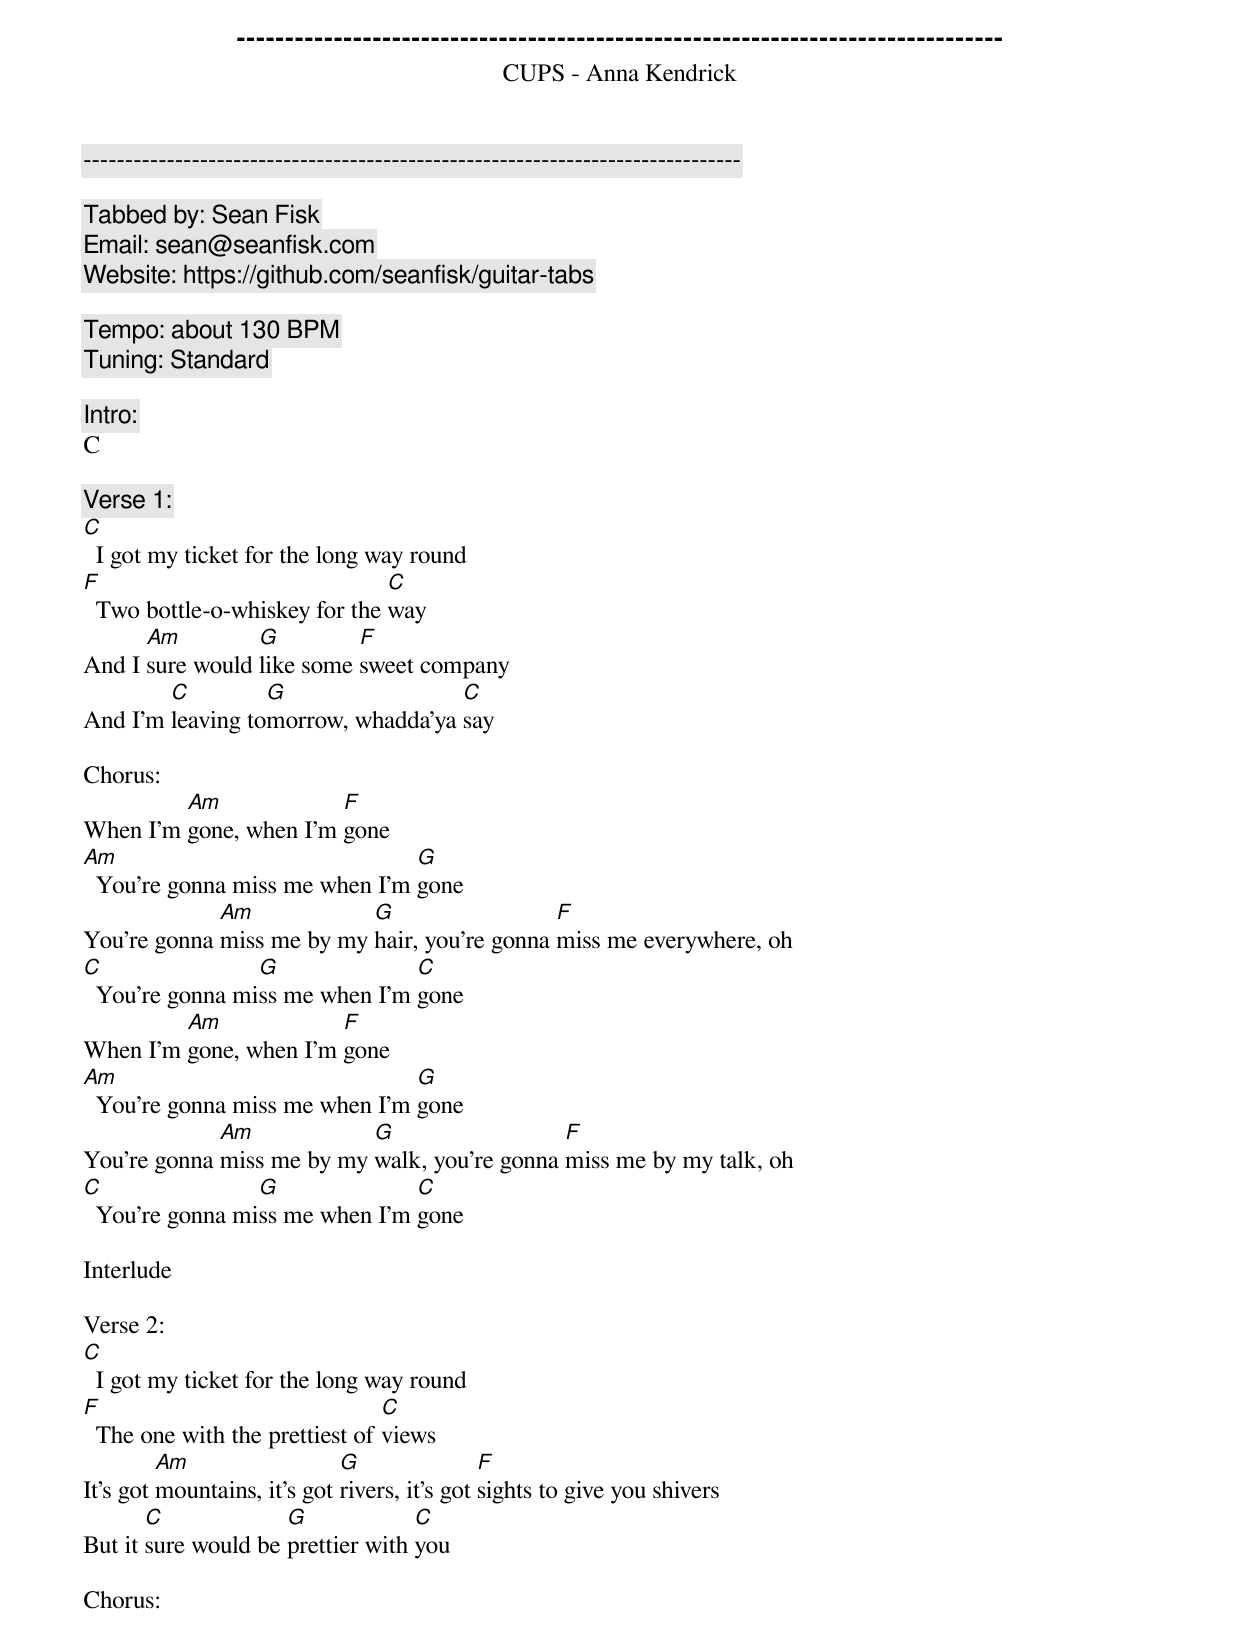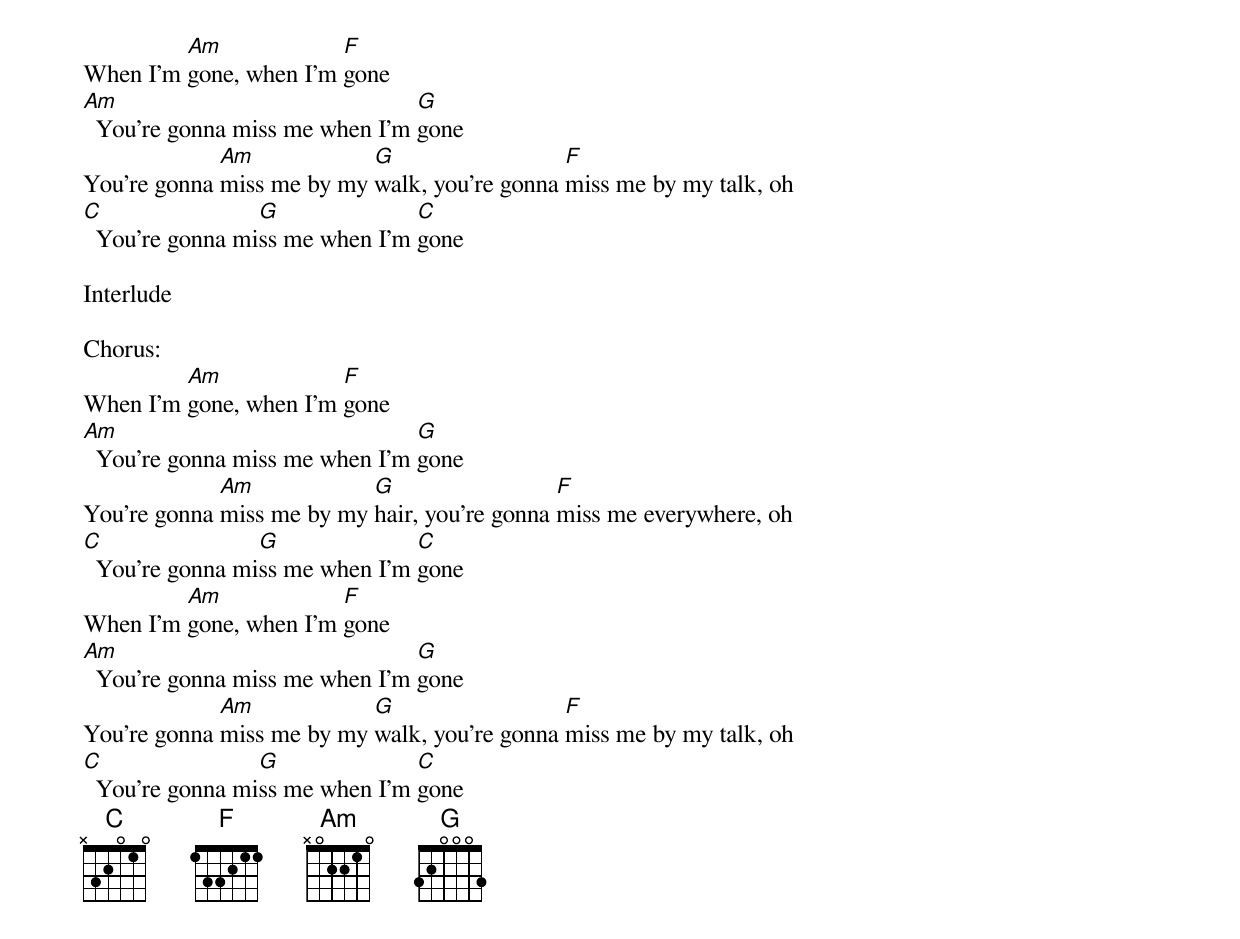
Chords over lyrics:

-------------------------------------------------------------------------------
                             CUPS - Anna Kendrick
-------------------------------------------------------------------------------

Tabbed by: Sean Fisk
Email: sean@seanfisk.com
Website: https://github.com/seanfisk/guitar-tabs

Tempo: about 130 BPM
Tuning: Standard

Intro:
C

Verse 1:
C
  I got my ticket for the long way round
F                              C
  Two bottle-o-whiskey for the way
      Am         G         F
And I sure would like some sweet company
        C         G                 C
And I'm leaving tomorrow, whadda'ya say

Chorus:
         Am             F
When I'm gone, when I'm gone
Am                              G
  You're gonna miss me when I'm gone
             Am            G                  F
You're gonna miss me by my hair, you're gonna miss me everywhere, oh
C                G              C
  You're gonna miss me when I'm gone
         Am             F
When I'm gone, when I'm gone
Am                              G
  You're gonna miss me when I'm gone
             Am            G                  F
You're gonna miss me by my walk, you're gonna miss me by my talk, oh
C                G              C
  You're gonna miss me when I'm gone

Interlude

Verse 2:
C
  I got my ticket for the long way round
F                               C
  The one with the prettiest of views
         Am                  G                F
It's got mountains, it's got rivers, it's got sights to give you shivers
       C             G             C
But it sure would be prettier with you

Chorus:
         Am             F
When I'm gone, when I'm gone
Am                              G
  You're gonna miss me when I'm gone
             Am            G                  F
You're gonna miss me by my walk, you're gonna miss me by my talk, oh
C                G              C
  You're gonna miss me when I'm gone

Interlude

Chorus:
         Am             F
When I'm gone, when I'm gone
Am                              G
  You're gonna miss me when I'm gone
             Am            G                  F
You're gonna miss me by my hair, you're gonna miss me everywhere, oh
C                G              C
  You're gonna miss me when I'm gone
         Am             F
When I'm gone, when I'm gone
Am                              G
  You're gonna miss me when I'm gone
             Am            G                  F
You're gonna miss me by my walk, you're gonna miss me by my talk, oh
C                G              C
  You're gonna miss me when I'm gone
